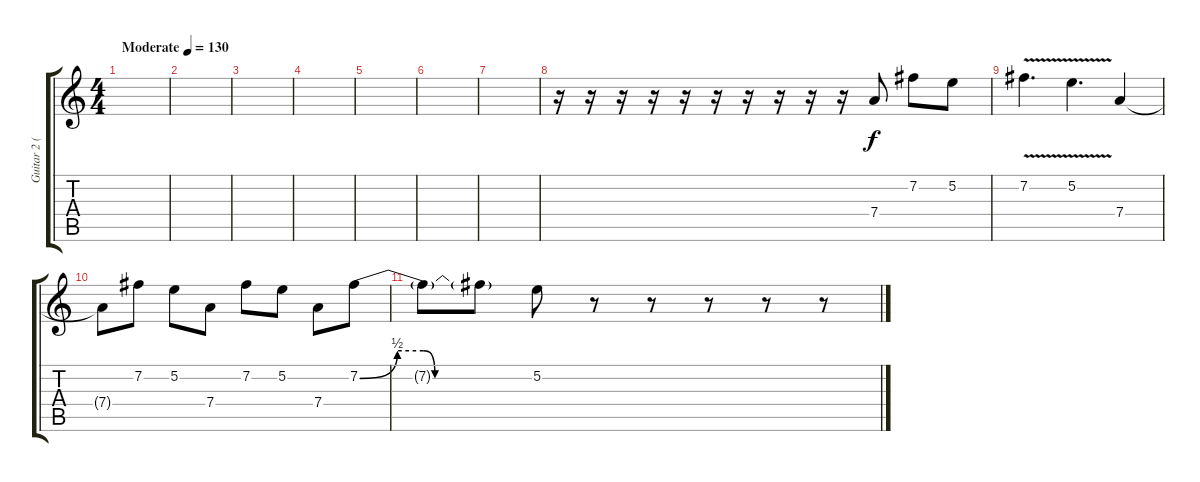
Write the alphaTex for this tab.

\track ("Guitar 2 (difonia)" "Guitar 2 (") {instrument distortionguitar}
\staff {score tabs}
\tuning (E4 B3 G3 D3 A2 E2) {hide}
\ts (4 4)
\tempo (130 "Moderate")
\clef g2
\ks c
|
|
|
|
|
|
|
r.16 r.16 r.16 r.16 r.16 r.16 r.16 r.16 r.16 r.16 7.4.8 7.2.8 5.2.8 |
7.2{v}.4{d} 5.2{v}.4{d} 7.4.4 |
7.4{t}.8 7.2.8 5.2.8 7.4.8 7.2.8 5.2.8 7.4.8 7.2{be (custom 0 0 13 2 22 2 26 0 60 0)}.8 |
7.2{t}.8 7.2{t}.8 5.2.8 r.8 r.8 r.8 r.8 r.8
